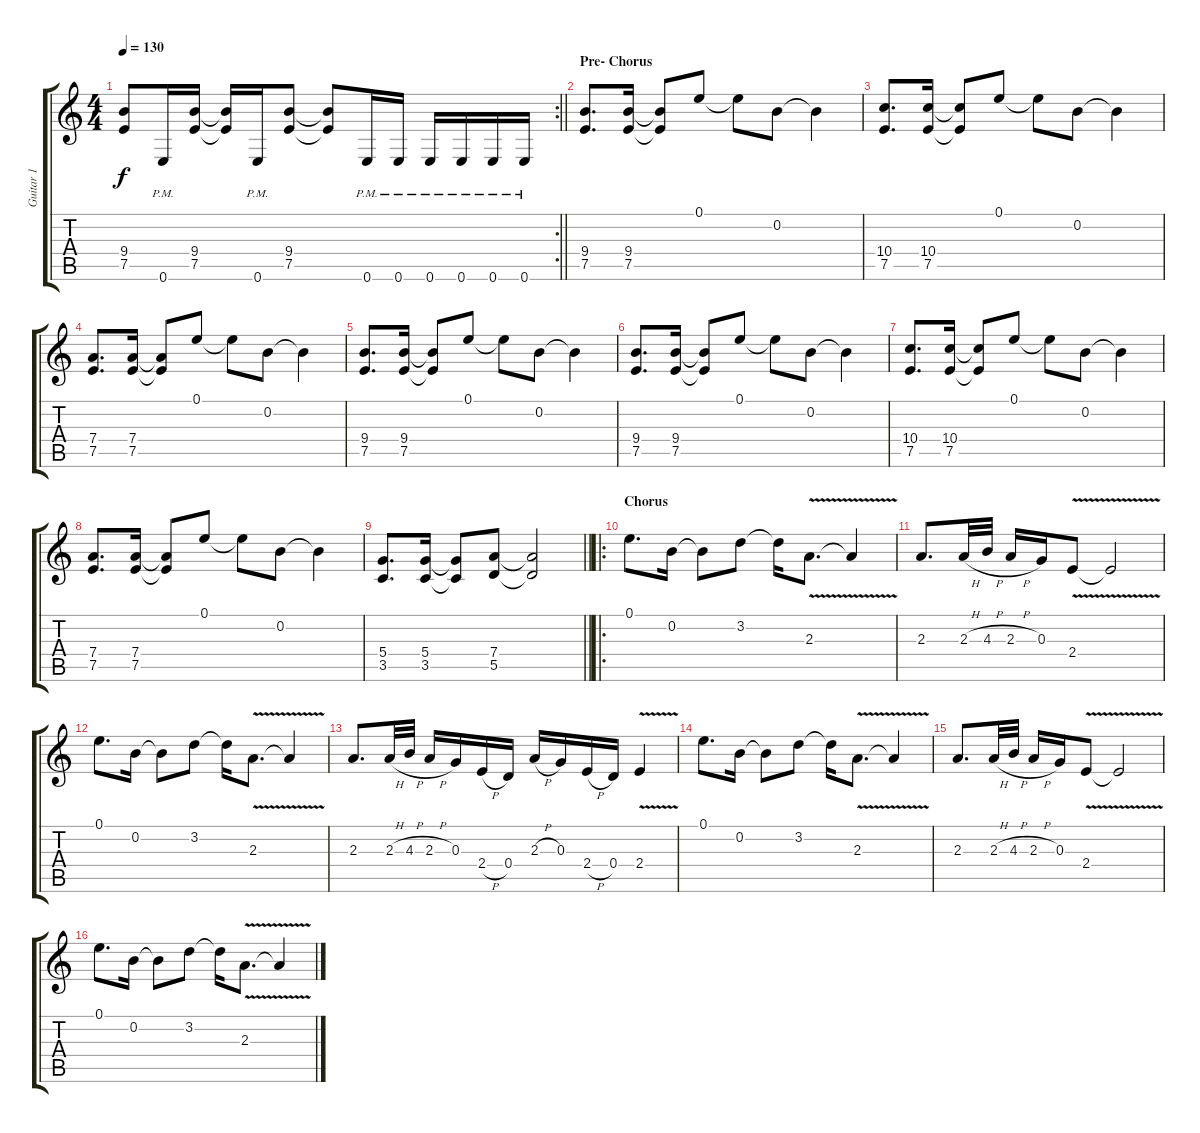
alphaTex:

\track ("Guitar 1" "Guitar 1") {instrument distortionguitar}
\staff {score tabs}
\tuning (E4 B3 G3 D3 A2 E2) {hide}
\rc 2
\ts (4 4)
\tempo 130
\clef g2
\barLineRight lightlight
\ks c
(9.4 7.5).8{dy f} 0.6{pm}.16 (9.4 7.5).16 (9.4{t} 7.5{t}).16 0.6{pm}.16 (9.4 7.5).8 (9.4{t} 7.5{t}).8 0.6{pm}.16 0.6{pm}.16 0.6{pm}.16 0.6{pm}.16 0.6{pm}.16 0.6{pm}.16 |
\section ("" "Pre- Chorus")
(9.4 7.5).8{d} (9.4 7.5).16 (9.4{t} 7.5{t}).8 0.1.8 0.1{t}.8 0.2.8 0.2{t}.4 |
(10.4 7.5).8{d} (10.4 7.5).16 (10.4{t} 7.5{t}).8 0.1.8 0.1{t}.8 0.2.8 0.2{t}.4 |
(7.4 7.5).8{d} (7.4 7.5).16 (7.4{t} 7.5{t}).8 0.1.8 0.1{t}.8 0.2.8 0.2{t}.4 |
(9.4 7.5).8{d} (9.4 7.5).16 (9.4{t} 7.5{t}).8 0.1.8 0.1{t}.8 0.2.8 0.2{t}.4 |
(9.4 7.5).8{d} (9.4 7.5).16 (9.4{t} 7.5{t}).8 0.1.8 0.1{t}.8 0.2.8 0.2{t}.4 |
(10.4 7.5).8{d} (10.4 7.5).16 (10.4{t} 7.5{t}).8 0.1.8 0.1{t}.8 0.2.8 0.2{t}.4 |
(7.4 7.5).8{d} (7.4 7.5).16 (7.4{t} 7.5{t}).8 0.1.8 0.1{t}.8 0.2.8 0.2{t}.4 |
\barLineRight lightlight
(5.4 3.5).8{d} (5.4 3.5).16 (5.4{t} 3.5{t}).8 (7.4 5.5).8 (7.4{t} 5.5{t}).2 |
\ro
\section ("" "Chorus")
0.1.8{d} 0.2.16 0.2{t}.8 3.2.8 3.2{t}.16 2.3{v}.8{d} 2.3{t}.4 |
2.3.8{d} 2.3{h}.32 4.3{h}.32 2.3{h}.16 0.3.16 2.4{v}.8 2.4{t}.2 |
0.1.8{d} 0.2.16 0.2{t}.8 3.2.8 3.2{t}.16 2.3{v}.8{d} 2.3{t}.4 |
2.3.8{d} 2.3{h}.32 4.3{h}.32 2.3{h}.16 0.3.16 2.4{h}.16 0.4.16 2.3{h}.16 0.3.16 2.4{h}.16 0.4.16 2.4{v}.4 |
0.1.8{d} 0.2.16 0.2{t}.8 3.2.8 3.2{t}.16 2.3{v}.8{d} 2.3{t}.4 |
2.3.8{d} 2.3{h}.32 4.3{h}.32 2.3{h}.16 0.3.16 2.4{v}.8 2.4{t}.2 |
0.1.8{d} 0.2.16 0.2{t}.8 3.2.8 3.2{t}.16 2.3{v}.8{d} 2.3{t}.4
